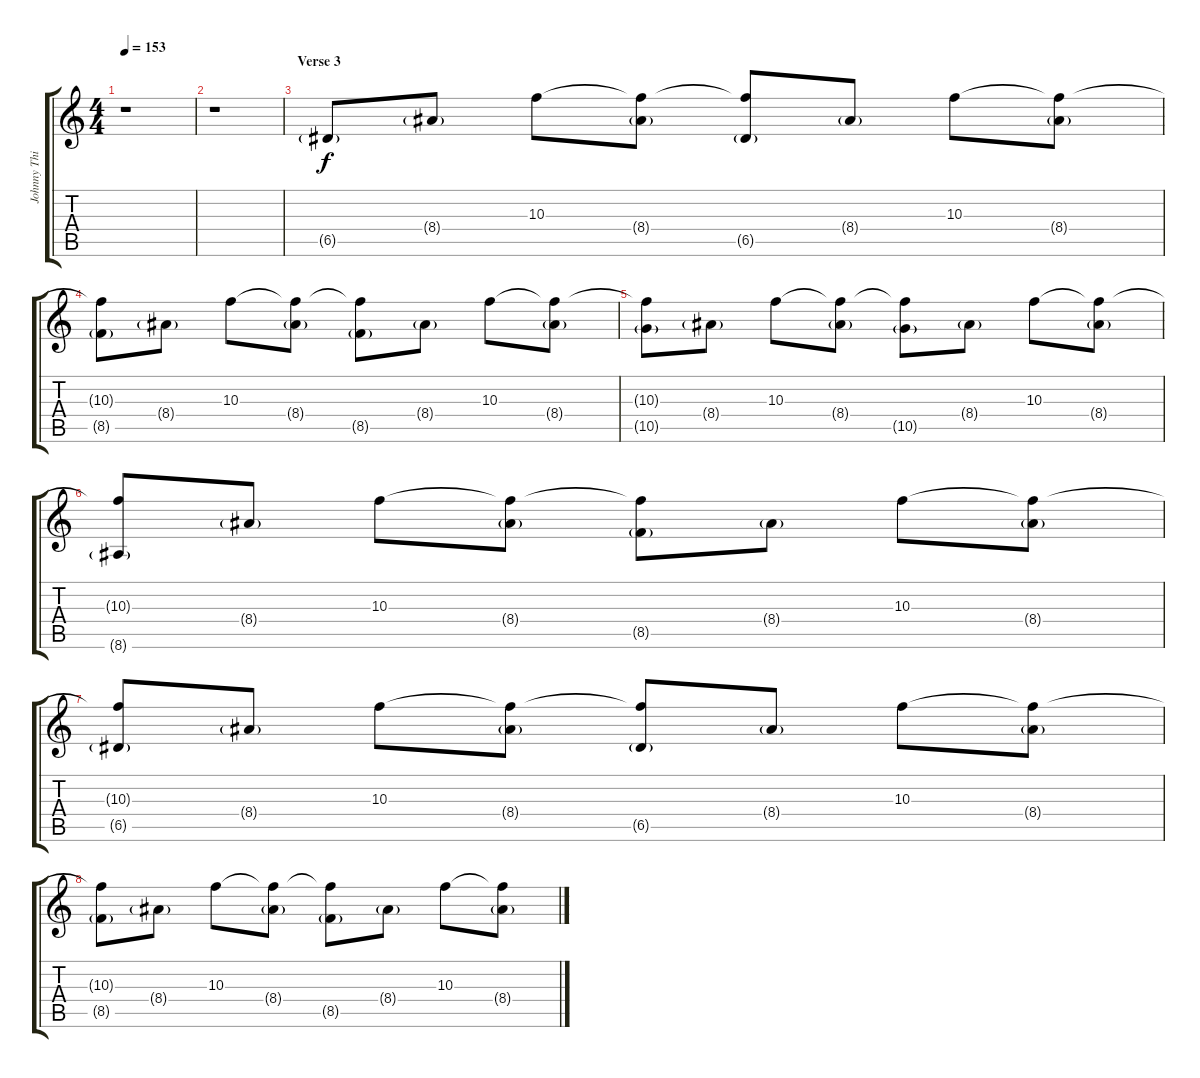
\track ("Johnny Third" "Johnny Thi") {instrument electricguitarjazz}
\staff {score tabs}
\tuning (E4 B3 G3 D3 A2 D2) {hide}
\ts (4 4)
\tempo 153
\clef g2
\ks c
r.1{dy f} |
r.1 |
\section ("" "Verse 3")
6.5{g}.8 8.4{g}.8 10.3.8 (10.3{t} 8.4{g}).8 (10.3{t} 6.5{g}).8 8.4{g}.8 10.3.8 (10.3{t} 8.4{g}).8 |
(10.3{t} 8.5{g}).8 8.4{g}.8 10.3.8 (10.3{t} 8.4{g}).8 (10.3{t} 8.5{g}).8 8.4{g}.8 10.3.8 (10.3{t} 8.4{g}).8 |
(10.3{t} 10.5{g}).8 8.4{g}.8 10.3.8 (10.3{t} 8.4{g}).8 (10.3{t} 10.5{g}).8 8.4{g}.8 10.3.8 (10.3{t} 8.4{g}).8 |
(10.3{t} 8.6{g}).8 8.4{g}.8 10.3.8 (10.3{t} 8.4{g}).8 (10.3{t} 8.5{g}).8 8.4{g}.8 10.3.8 (10.3{t} 8.4{g}).8 |
(10.3{t} 6.5{g}).8 8.4{g}.8 10.3.8 (10.3{t} 8.4{g}).8 (10.3{t} 6.5{g}).8 8.4{g}.8 10.3.8 (10.3{t} 8.4{g}).8 |
(10.3{t} 8.5{g}).8 8.4{g}.8 10.3.8 (10.3{t} 8.4{g}).8 (10.3{t} 8.5{g}).8 8.4{g}.8 10.3.8 (10.3{t} 8.4{g}).8
